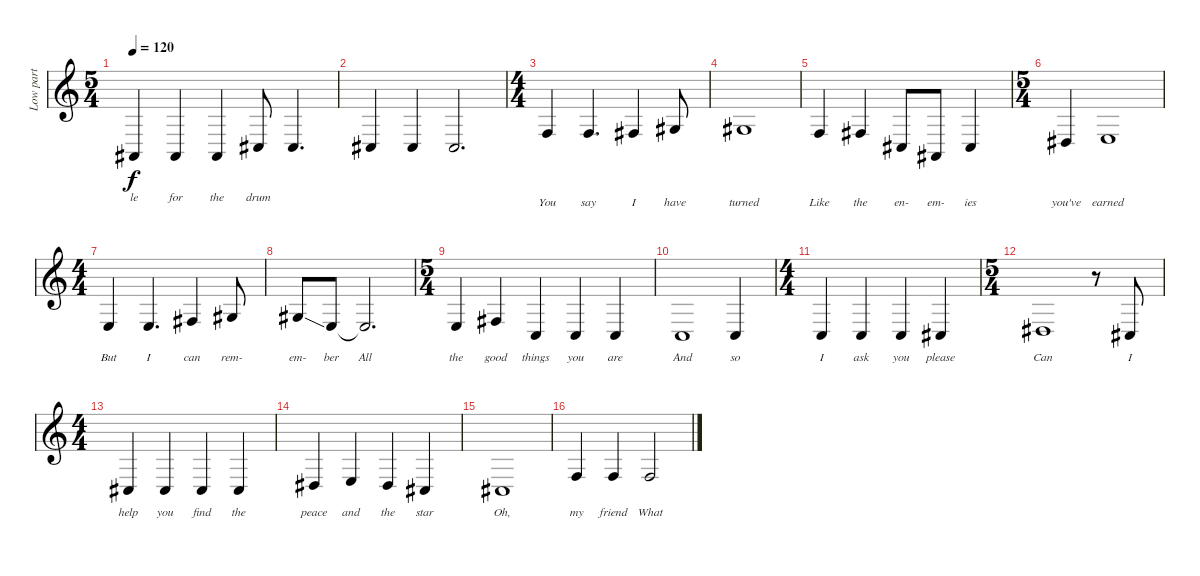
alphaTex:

\track ("Low part" "Low part") {instrument voiceoohs}
\staff {score}
\tuning (E4 B3 G3 D3 A2 E2) {hide}
\ts (5 4)
\tempo 120
\clef g2
\ks c
1.5.4{lyrics (0 "le") lyrics (1 "") lyrics (2 "") lyrics (3 "") lyrics (4 "") dy f} 1.5.4{lyrics (0 "for") lyrics (1 "") lyrics (2 "") lyrics (3 "") lyrics (4 "")} 1.5.4{lyrics (0 "the") lyrics (1 "") lyrics (2 "") lyrics (3 "") lyrics (4 "")} 4.5.8{lyrics (0 "drum") lyrics (1 "") lyrics (2 "") lyrics (3 "") lyrics (4 "")} 4.5.4{d} |
4.5.4 4.5.4 4.5.2{d} |
\ts (4 4)
3.4.4{lyrics (0 "") lyrics (1 "You") lyrics (2 "") lyrics (3 "") lyrics (4 "")} 3.4.4{d lyrics (0 "") lyrics (1 "say") lyrics (2 "") lyrics (3 "") lyrics (4 "")} 4.4.4{lyrics (0 "") lyrics (1 "I") lyrics (2 "") lyrics (3 "") lyrics (4 "")} 6.4.8{lyrics (0 "") lyrics (1 "have") lyrics (2 "") lyrics (3 "") lyrics (4 "")} |
6.4.1{lyrics (0 "") lyrics (1 "turned") lyrics (2 "") lyrics (3 "") lyrics (4 "")} |
3.4.4{lyrics (0 "") lyrics (1 "Like") lyrics (2 "") lyrics (3 "") lyrics (4 "")} 4.4.4{lyrics (0 "") lyrics (1 "the") lyrics (2 "") lyrics (3 "") lyrics (4 "")} 4.5.8{lyrics (0 "") lyrics (1 "en-") lyrics (2 "") lyrics (3 "") lyrics (4 "")} 1.5.8{lyrics (0 "") lyrics (1 "em-") lyrics (2 "") lyrics (3 "") lyrics (4 "")} 4.5.4{lyrics (0 "") lyrics (1 "ies") lyrics (2 "") lyrics (3 "") lyrics (4 "")} |
\ts (5 4)
6.5.4{lyrics (0 "") lyrics (1 "you've") lyrics (2 "") lyrics (3 "") lyrics (4 "")} 7.5.1{lyrics (0 "") lyrics (1 "earned") lyrics (2 "") lyrics (3 "") lyrics (4 "")} |
\ts (4 4)
7.5.4{lyrics (0 "") lyrics (1 "But") lyrics (2 "") lyrics (3 "") lyrics (4 "")} 7.5.4{d lyrics (0 "") lyrics (1 "I") lyrics (2 "") lyrics (3 "") lyrics (4 "")} 9.5.4{lyrics (0 "") lyrics (1 "can") lyrics (2 "") lyrics (3 "") lyrics (4 "")} 11.5.8{lyrics (0 "") lyrics (1 "rem-") lyrics (2 "") lyrics (3 "") lyrics (4 "")} |
11.5{ss}.8{lyrics (0 "") lyrics (1 "em-") lyrics (2 "") lyrics (3 "") lyrics (4 "")} 7.5.8{lyrics (0 "") lyrics (1 "ber") lyrics (2 "") lyrics (3 "") lyrics (4 "")} 7.5{t}.2{d lyrics (0 "") lyrics (1 "All") lyrics (2 "") lyrics (3 "") lyrics (4 "")} |
\ts (5 4)
7.5.4{lyrics (0 "") lyrics (1 "the") lyrics (2 "") lyrics (3 "") lyrics (4 "")} 9.5.4{lyrics (0 "") lyrics (1 "good") lyrics (2 "") lyrics (3 "") lyrics (4 "")} 3.5.4{lyrics (0 "") lyrics (1 "things") lyrics (2 "") lyrics (3 "") lyrics (4 "")} 3.5.4{lyrics (0 "") lyrics (1 "you") lyrics (2 "") lyrics (3 "") lyrics (4 "")} 3.5.4{lyrics (0 "") lyrics (1 "are") lyrics (2 "") lyrics (3 "") lyrics (4 "")} |
3.5.1{lyrics (0 "") lyrics (1 "And") lyrics (2 "") lyrics (3 "") lyrics (4 "")} 3.5.4{lyrics (0 "") lyrics (1 "so") lyrics (2 "") lyrics (3 "") lyrics (4 "")} |
\ts (4 4)
3.5.4{lyrics (0 "") lyrics (1 "I") lyrics (2 "") lyrics (3 "") lyrics (4 "")} 3.5.4{lyrics (0 "") lyrics (1 "ask") lyrics (2 "") lyrics (3 "") lyrics (4 "")} 3.5.4{lyrics (0 "") lyrics (1 "you") lyrics (2 "") lyrics (3 "") lyrics (4 "")} 4.5.4{lyrics (0 "") lyrics (1 "please") lyrics (2 "") lyrics (3 "") lyrics (4 "")} |
\ts (5 4)
6.5.1{lyrics (0 "") lyrics (1 "Can") lyrics (2 "") lyrics (3 "") lyrics (4 "")} r.8 4.5.8{lyrics (0 "") lyrics (1 "I") lyrics (2 "") lyrics (3 "") lyrics (4 "")} |
\ts (4 4)
4.5.4{lyrics (0 "") lyrics (1 "help") lyrics (2 "") lyrics (3 "") lyrics (4 "")} 4.5.4{lyrics (0 "") lyrics (1 "you") lyrics (2 "") lyrics (3 "") lyrics (4 "")} 4.5.4{lyrics (0 "") lyrics (1 "find") lyrics (2 "") lyrics (3 "") lyrics (4 "")} 4.5.4{lyrics (0 "") lyrics (1 "the") lyrics (2 "") lyrics (3 "") lyrics (4 "")} |
6.5.4{lyrics (0 "") lyrics (1 "peace") lyrics (2 "") lyrics (3 "") lyrics (4 "")} 7.5.4{lyrics (0 "") lyrics (1 "and") lyrics (2 "") lyrics (3 "") lyrics (4 "")} 6.5.4{lyrics (0 "") lyrics (1 "the") lyrics (2 "") lyrics (3 "") lyrics (4 "")} 4.5.4{lyrics (0 "") lyrics (1 "star") lyrics (2 "") lyrics (3 "") lyrics (4 "")} |
4.5.1{lyrics (0 "") lyrics (1 "Oh,") lyrics (2 "") lyrics (3 "") lyrics (4 "")} |
8.5.4{lyrics (0 "") lyrics (1 "my") lyrics (2 "") lyrics (3 "") lyrics (4 "")} 8.5.4{lyrics (0 "") lyrics (1 "friend") lyrics (2 "") lyrics (3 "") lyrics (4 "")} 8.5.2{lyrics (0 "") lyrics (1 "What") lyrics (2 "") lyrics (3 "") lyrics (4 "")}
